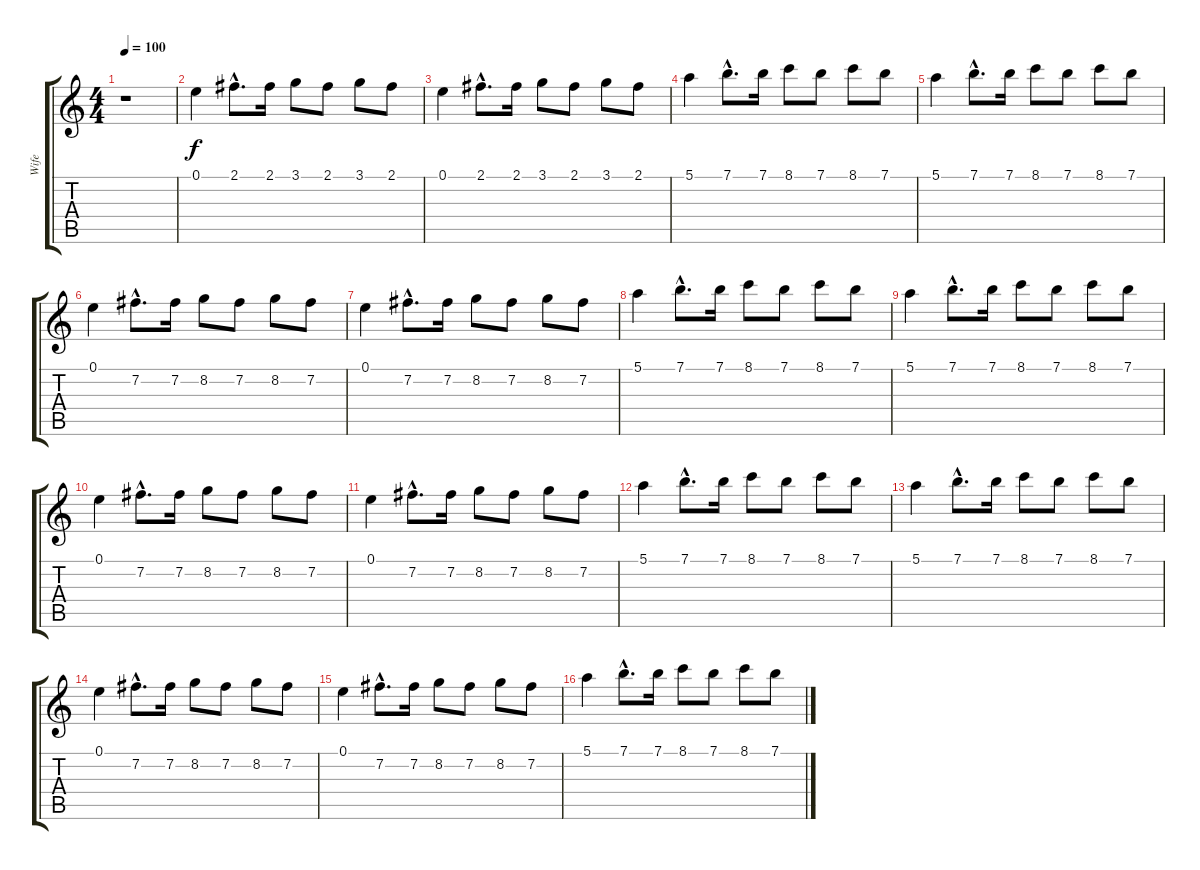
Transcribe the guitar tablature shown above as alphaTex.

\track ("Wife" "Wife") {instrument slapbass2}
\staff {score tabs}
\tuning (E4 B3 G3 D3 A2 E2) {hide}
\ts (4 4)
\tempo 100
\clef g2
\ks c
r.1{dy f} |
0.1.4 2.1{hac}.8{d} 2.1.16 3.1.8 2.1.8 3.1.8 2.1.8 |
0.1.4 2.1{hac}.8{d volume 14} 2.1.16{volume 14} 3.1.8{volume 14} 2.1.8 3.1.8 2.1.8 |
5.1.4{volume 14} 7.1{hac}.8{d volume 14} 7.1.16 8.1.8 7.1.8 8.1.8{volume 14} 7.1.8{volume 13} |
5.1.4 7.1{hac}.8{d} 7.1.16{volume 13} 8.1.8 7.1.8 8.1.8 7.1.8 |
0.1.4 7.2{hac}.8{d} 7.2.16 8.2.8 7.2.8 8.2.8 7.2.8 |
0.1.4 7.2{hac}.8{d} 7.2.16 8.2.8 7.2.8 8.2.8{volume 13} 7.2.8{volume 13} |
5.1.4{volume 13} 7.1{hac}.8{d volume 13} 7.1.16 8.1.8 7.1.8 8.1.8 7.1.8 |
5.1.4 7.1{hac}.8{d} 7.1.16 8.1.8 7.1.8 8.1.8 7.1.8 |
0.1.4 7.2{hac}.8{d} 7.2.16 8.2.8 7.2.8 8.2.8 7.2.8 |
0.1.4 7.2{hac}.8{d} 7.2.16 8.2.8 7.2.8 8.2.8 7.2.8{volume 13} |
5.1.4{volume 13} 7.1{hac}.8{d volume 12} 7.1.16 8.1.8{volume 12} 7.1.8{volume 12} 8.1.8 7.1.8 |
5.1.4 7.1{hac}.8{d} 7.1.16 8.1.8 7.1.8 8.1.8 7.1.8 |
0.1.4 7.2{hac}.8{d} 7.2.16 8.2.8 7.2.8 8.2.8 7.2.8 |
0.1.4 7.2{hac}.8{d} 7.2.16 8.2.8 7.2.8 8.2.8 7.2.8 |
5.1.4 7.1{hac}.8{d} 7.1.16 8.1.8 7.1.8 8.1.8 7.1.8
